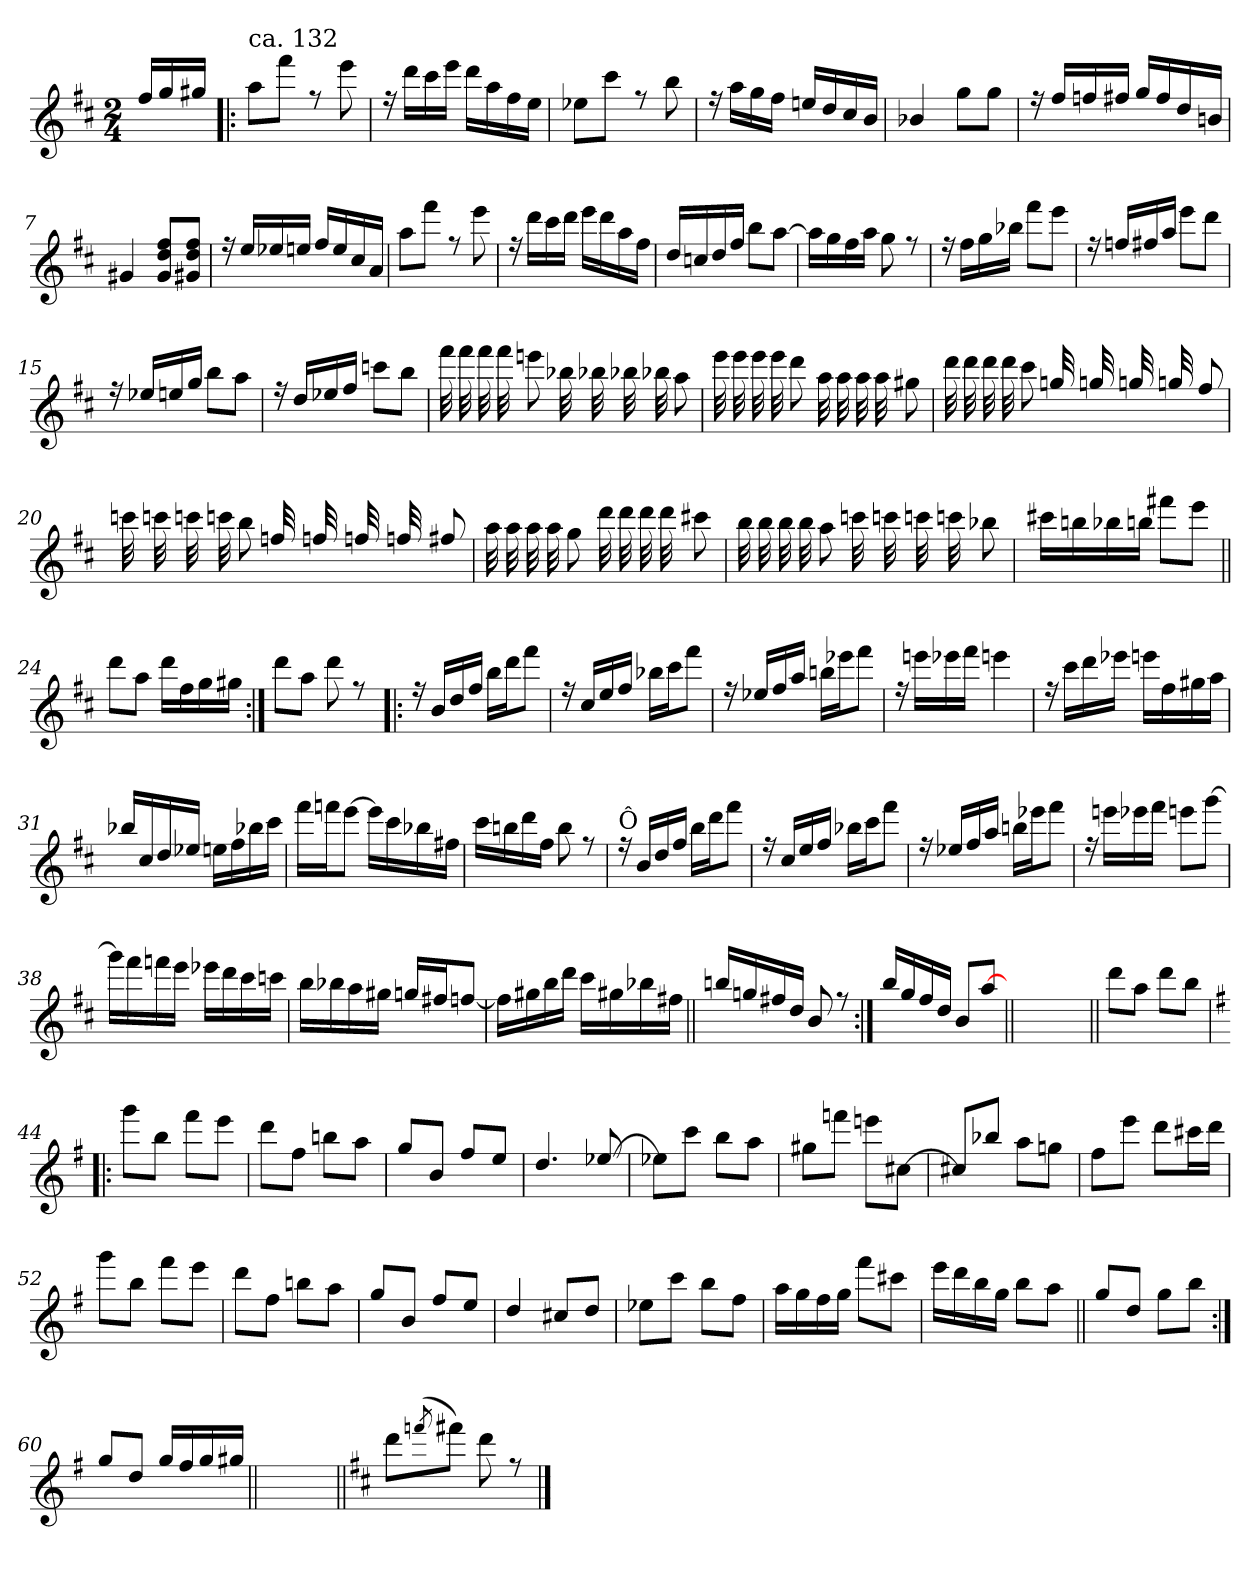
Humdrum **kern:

**kern
*part1
*staff1
*clefG2
*k[f#c#]
*D:
*M2/4
=
16ff#/LL
16gg/
16gg#X/JJ
=1!|:
*^
!LO:TX:a:t=ca. 132	!
8aa\L	4ryy
8fff#\J	.
8rff	4ryy
8eee\	.
=2	=2
16rff	2ryy
16ddd\LL	.
16ccc#\	.
16eee\JJ	.
16ddd\LL	.
16aa\	.
16ff#\	.
16ee\JJ	.
=3	=3
8ee-X\L	4ryy
8ccc#\J	.
8rff	4ryy
8bb\	.
!!LO:LB:g=z	!!
=4	=4
16rff	2ryy
16aa\LL	.
16gg\	.
16ff#\JJ	.
16een/LL	.
16dd/	.
16cc#/	.
16b/JJ	.
=5	=5
4b-X/	4ryy
8gg\L	4ryy
8gg\J	.
=6	=6
16rff	2ryy
16ff#/LL	.
16ffn/	.
16ff#X/JJ	.
16gg/LL	.
16ff#/	.
16dd/	.
16bn/JJ	.
=7	=7
4g#X/	4ryy
8g#/ 8dd/ 8ff#/L	4ryy
8g#X/ 8dd/ 8ff#/J	.
!!LO:LB:g=z	!!
=8	=8
16rff	2ryy
16ee/LL	.
16ee-X/	.
16een/JJ	.
16ff#/LL	.
16ee/	.
16cc#/	.
16a/JJ	.
=9	=9
8aa\L	4ryy
8fff#\J	.
8rff	4ryy
8eee\	.
=10	=10
16rff	2ryy
16ddd\LL	.
16ccc#\	.
16ddd\JJ	.
16eee\LL	.
16ddd\	.
16aa\	.
16ff#\JJ	.
=11	=11
16dd/LL	2ryy
16ccn/	.
16dd/	.
16ff#/JJ	.
8bb\L	.
[<8aa\J	.
!!LO:LB:g=z	!!
=12	=12
16aa\LL]	2ryy
16gg\	.
16ff#\	.
16aa\JJ	.
8gg\	.
8rff	.
=13	=13
16rff	4ryy
16ff#\LL	.
16gg\	.
16bb-X\JJ	.
8fff#\L	4ryy
8eee\J	.
=14	=14
16rff	2ryy
16ffn/LL	.
16ff#X/	.
16aa/JJ	.
8eee\L	.
8ddd\J	.
=15	=15
16rff	4ryy
16ee-X/LL	.
16een/	.
16gg/JJ	.
8bb\L	4ryy
8aa\J	.
!!LO:LB:g=z	!!
=16	=16
16rff	2ryy
16dd/LL	.
16ee-X/	.
16ff#/JJ	.
8cccn\L	.
8bb\J	.
=17	=17
*tremolo	*
32fff#\LLL	4ryy
32fff#\	.
32fff#\	.
32fff#\	.
*Xtremolo	*
8eeen\J	.
*tremolo	*
32bb-X\LLL	4ryy
32bb-X\	.
32bb-X\	.
32bb-X\	.
*Xtremolo	*
8aa\J	.
=18	=18
*tremolo	*
32eee\LLL	4ryy
32eee\	.
32eee\	.
32eee\	.
*Xtremolo	*
8ddd\J	.
*tremolo	*
32aa\LLL	4ryy
32aa\	.
32aa\	.
32aa\	.
*Xtremolo	*
8gg#X\J	.
=19	=19
*tremolo	*
32ddd\LLL	4ryy
32ddd\	.
32ddd\	.
32ddd\	.
*Xtremolo	*
8ccc#\J	.
*tremolo	*
32ggn/LLL	4ryy
32ggn/	.
32ggn/	.
32ggn/	.
*Xtremolo	*
8ff#/J	.
=20	=20
*tremolo	*
32cccn\LLL	4ryy
32cccn\	.
32cccn\	.
32cccn\	.
*Xtremolo	*
8bb\J	.
*tremolo	*
32ffn/LLL	4ryy
32ffn/	.
32ffn/	.
32ffn/	.
*Xtremolo	*
8ff#X/J	.
!!LO:LB:g=z	!!
=21	=21
*tremolo	*
32aa\LLL	4ryy
32aa\	.
32aa\	.
32aa\	.
*Xtremolo	*
8gg\J	.
*tremolo	*
32ddd\LLL	4ryy
32ddd\	.
32ddd\	.
32ddd\	.
*Xtremolo	*
8ccc#X\J	.
=22	=22
*tremolo	*
32bb\LLL	4ryy
32bb\	.
32bb\	.
32bb\	.
*Xtremolo	*
8aa\J	.
*tremolo	*
32cccn\LLL	4ryy
32cccn\	.
32cccn\	.
32cccn\	.
*Xtremolo	*
8bb-X\J	.
=23	=23
16ccc#X\LL	4ryy
16bbn\	.
16bb-X\	.
16bbn\JJ	.
8fff#X\L	4ryy
8eee\J	.
=24||	=24||
8ddd\L	2ryy
8aa\J	.
16ddd\LL	.
16ff#\	.
16gg\	.
16gg#X\JJ	.
=25:|!	=25:|!
8ddd\L	2ryy
8aa\J	.
8ddd\	.
8rff	.
!!LO:LB:g=z	!!
=26!|:	=26!|:
16rff	2ryy
16b/LL	.
16dd/	.
16ff#/JJ	.
16bb\LL	.
16ddd\J	.
8fff#\J	.
=27	=27
16rff	2ryy
16cc#/LL	.
16ee/	.
16ff#/JJ	.
16bb-X\LL	.
16ccc#\J	.
8fff#\J	.
=28	=28
16rff	2ryy
16ee-X/LL	.
16ff#/	.
16aa/JJ	.
16bbn\LL	.
16eee-X\J	.
8fff#\J	.
=29	=29
16rff	2ryy
16eeen\LL	.
16eee-X\	.
16fff#\JJ	.
4eeen\	.
!!LO:LB:g=z	!!
=30	=30
16rff	4ryy
16ccc#\LL	.
16ddd\	.
16eee-X\JJ	.
16eeen\LL	4ryy
16ff#\	.
16gg#X\	.
16aa\JJ	.
=31	=31
16bb-X/LL	2ryy
16cc#/	.
16dd/	.
16ee-X/JJ	.
16een\LL	.
16ff#\	.
16bb-X\	.
16ccc#\JJ	.
=32	=32
16fff#\LL	2ryy
16fffn\J	.
[<8eee\J	.
16eee\LL]	.
16ccc#\	.
16bb-X\	.
16ff#X\JJ	.
=33	=33
16ccc#\LL	2ryy
16bbn\	.
16ddd\	.
16ff#\JJ	.
8bb\	.
8rff	.
!!LO:PB:g=z	!!
=34	=34
!LO:TX:a:t=Ô	!
16rff	2ryy
16b/LL	.
16dd/	.
16ff#/JJ	.
16bb\LL	.
16ddd\J	.
8fff#\J	.
=35	=35
16rff	2ryy
16cc#/LL	.
16ee/	.
16ff#/JJ	.
16bb-X\LL	.
16ccc#\J	.
8fff#\J	.
=36	=36
16rff	2ryy
16ee-X/LL	.
16ff#/	.
16aa/JJ	.
16bbn\LL	.
16eee-X\J	.
8fff#\J	.
=37	=37
16rff	2ryy
16eeen\LL	.
16eee-X\	.
16fff#\JJ	.
8eeen\L	.
[<8ggg\J	.
!!LO:LB:g=z	!!
=38	=38
16ggg\LL]	4ryy
16fff#\	.
16fffn\	.
16eee\JJ	.
16eee-X\LL	4ryy
16ddd\	.
16ccc#\	.
16cccn\JJ	.
=39	=39
16bb\LL	4ryy
16bb-X\	.
16aa\	.
16gg#X\JJ	.
16ggn/LL	4ryy
16ff#X/J	.
[>8ffn/J	.
=40	=40
16ffn\LL]	4ryy
16gg#X\	.
16bb\	.
16ddd\JJ	.
16ccc#\LL	4ryy
16gg#X\	.
16bb-X\	.
16ff#X\JJ	.
!!LO:LB:g=z	!!
=41||	=41||
16bbn/LL	2ryy
16ggn/	.
16ff#X/	.
16dd/JJ	.
8b/	.
8rff	.
=42:|!	=42:|!
16bb/LL	2ryy
16gg/	.
16ff#/	.
16dd/JJ	.
8b/L	.
[>8aa/J	.
*v	*v
=42X421||
2ryy
=43||
*^
8ddd\L	2ryy
8aa\J	.
8ddd\L	.
8bb\J	.
!!LO:LB:g=z	!!
=44!|:	=44!|:
*k[f#]	*
*G:	*
8ggg\L	4ryy
8bb\J	.
8fff#\L	4ryy
8eee\J	.
=45	=45
8ddd\L	4ryy
8ff#\J	.
8bbn\L	4ryy
8aa\J	.
=46	=46
8gg/L	4ryy
8b/J	.
8ff#/L	4ryy
8ee/J	.
=47	=47
4.dd/	2ryy
[>8ee-X/	.
=48	=48
8ee-X\L]	2ryy
8ccc\J	.
8bb\L	.
8aa\J	.
!!LO:LB:g=z	!!
=49	=49
8gg#X\L	2ryy
8fffn\J	.
8eeen\L	.
[<8cc#X\J	.
=50	=50
8cc#X/L]	2ryy
8bb-X/J	.
8aa\L	.
8ggn\J	.
=51	=51
8ff#\L	2ryy
8eee\J	.
8ddd\L	.
16ccc#X\L	.
16ddd\JJ	.
=52	=52
8ggg\L	4ryy
8bb\J	.
8fff#\L	4ryy
8eee\J	.
=53	=53
8ddd\L	4ryy
8ff#\J	.
8bbn\L	4ryy
8aa\J	.
!!LO:LB:g=z	!!
=54	=54
8gg/L	4ryy
8b/J	.
8ff#/L	4ryy
8ee/J	.
=55	=55
4dd/	2ryy
8cc#X/L	.
8dd/J	.
=56	=56
8ee-X\L	2ryy
8ccc\J	.
8bb\L	.
8ff#\J	.
=57	=57
16aa\LL	4ryy
16gg\	.
16ff#\	.
16gg\JJ	.
8fff#\L	4ryy
8ccc#X\J	.
=58	=58
16eee\LL	4ryy
16ddd\	.
16bb\	.
16gg\JJ	.
8bb\L	4ryy
8aa\J	.
!!LO:LB:g=z	!!
=59||	=59||
8gg/L	2ryy
8dd/J	.
8gg\L	.
8bb\J	.
=60:|!	=60:|!
8gg/L	2ryy
8dd/J	.
16gg/LL	.
16ff#/	.
16gg/	.
16gg#X/JJ	.
*v	*v
=60X602||
2ryy
=61||
*k[f#c#]
*D:
*^
8ddd\L	2ryy
(<8qfffn/	.
8fff#X\J)	.
8ddd\	.
8rff	.
*v	*v
==
*-
